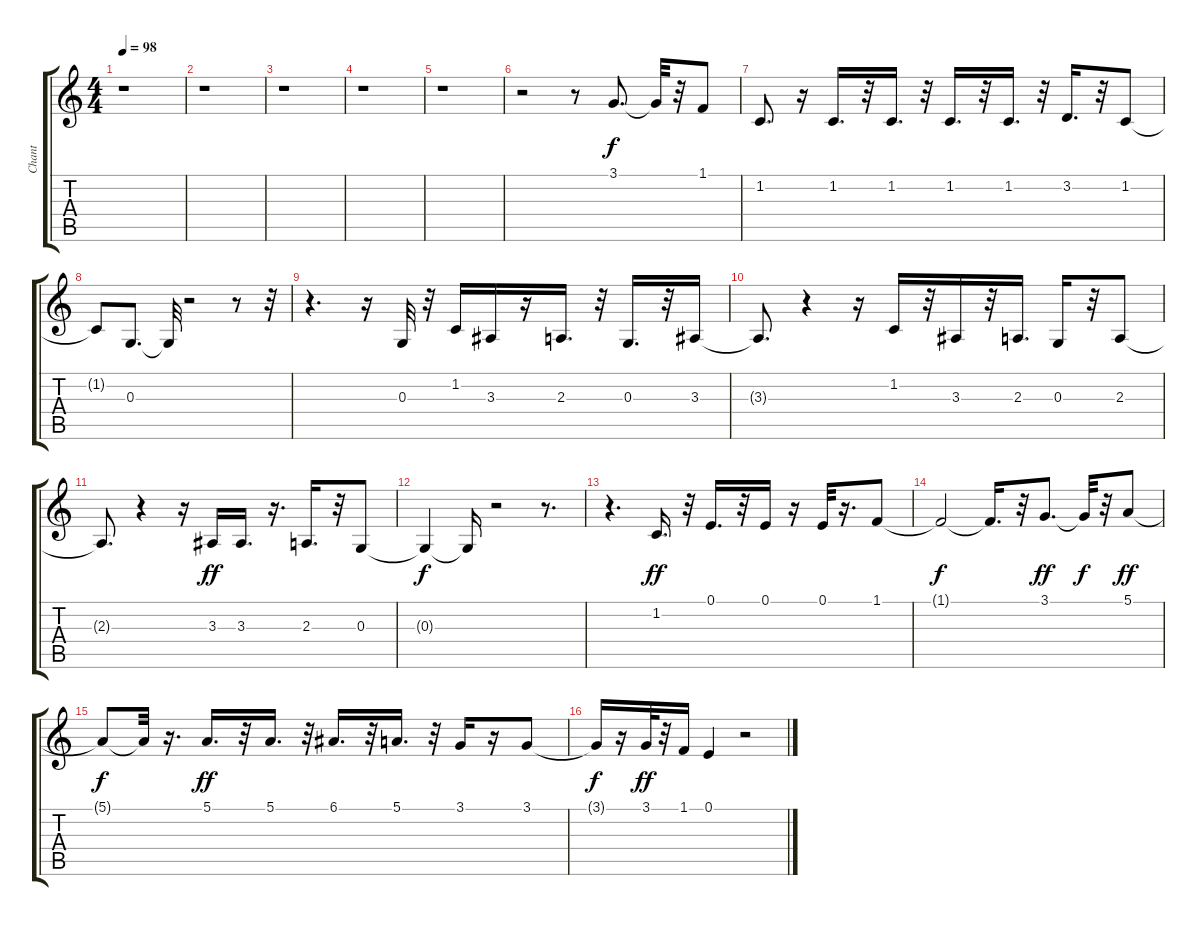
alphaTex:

\track ("Chant" "Chant") {instrument altosax}
\staff {score tabs}
\tuning (E4 B3 G3 D3 A2 E2) {hide}
\ts (4 4)
\tempo 98
\clef g2
\ks c
r.1{dy f} |
r.1 |
r.1 |
r.1 |
r.1 |
r.2 r.8 3.1.8{d} 3.1{t}.32 r.32 1.1.8 |
1.2.8{d} r.16 1.2.16{d} r.32 1.2.16{d} r.32 1.2.16{d} r.32 1.2.16{d} r.32 3.2.16{d} r.32 1.2.8 |
1.2{t}.8 0.3.8{d} 0.3{t}.32 r.2 r.8 r.32 |
r.4{d} r.16 0.3.32 r.32 1.2.16 3.3.16 r.16 2.3.16{d} r.32 0.3.16{d} r.32 3.3.16 |
3.3{t}.8{d} r.4 r.16 1.2.16 r.32 3.3.16 r.32 2.3.16{d} 0.3.16 r.32 2.3.8 |
2.3{t}.8{d} r.4 r.16 3.3.16{dy ff} 3.3.16{d} r.16{d} 2.3.16{d} r.32 0.3.8 |
0.3{t}.4{dy f} 0.3{t}.16 r.2 r.8{d} |
r.4{d} 1.2.16{d dy ff} r.32 0.1.16{d} r.32 0.1.16 r.16 0.1.32 r.16{d} 1.1.8 |
1.1{t}.2{dy f} 1.1{t}.16{d} r.32 3.1.8{d dy ff} 3.1{t}.32{dy f} r.32 5.1.8{dy ff} |
5.1{t}.8{dy f} 5.1{t}.32 r.16{d} 5.1.16{d dy ff} r.32 5.1.16{d} r.32 6.1.16{d} r.32 5.1.16{d} r.32 3.1.16 r.16 3.1.8 |
3.1{t}.16{dy f} r.16 3.1.32{dy ff} r.32 1.1.16 0.1.4 r.2
